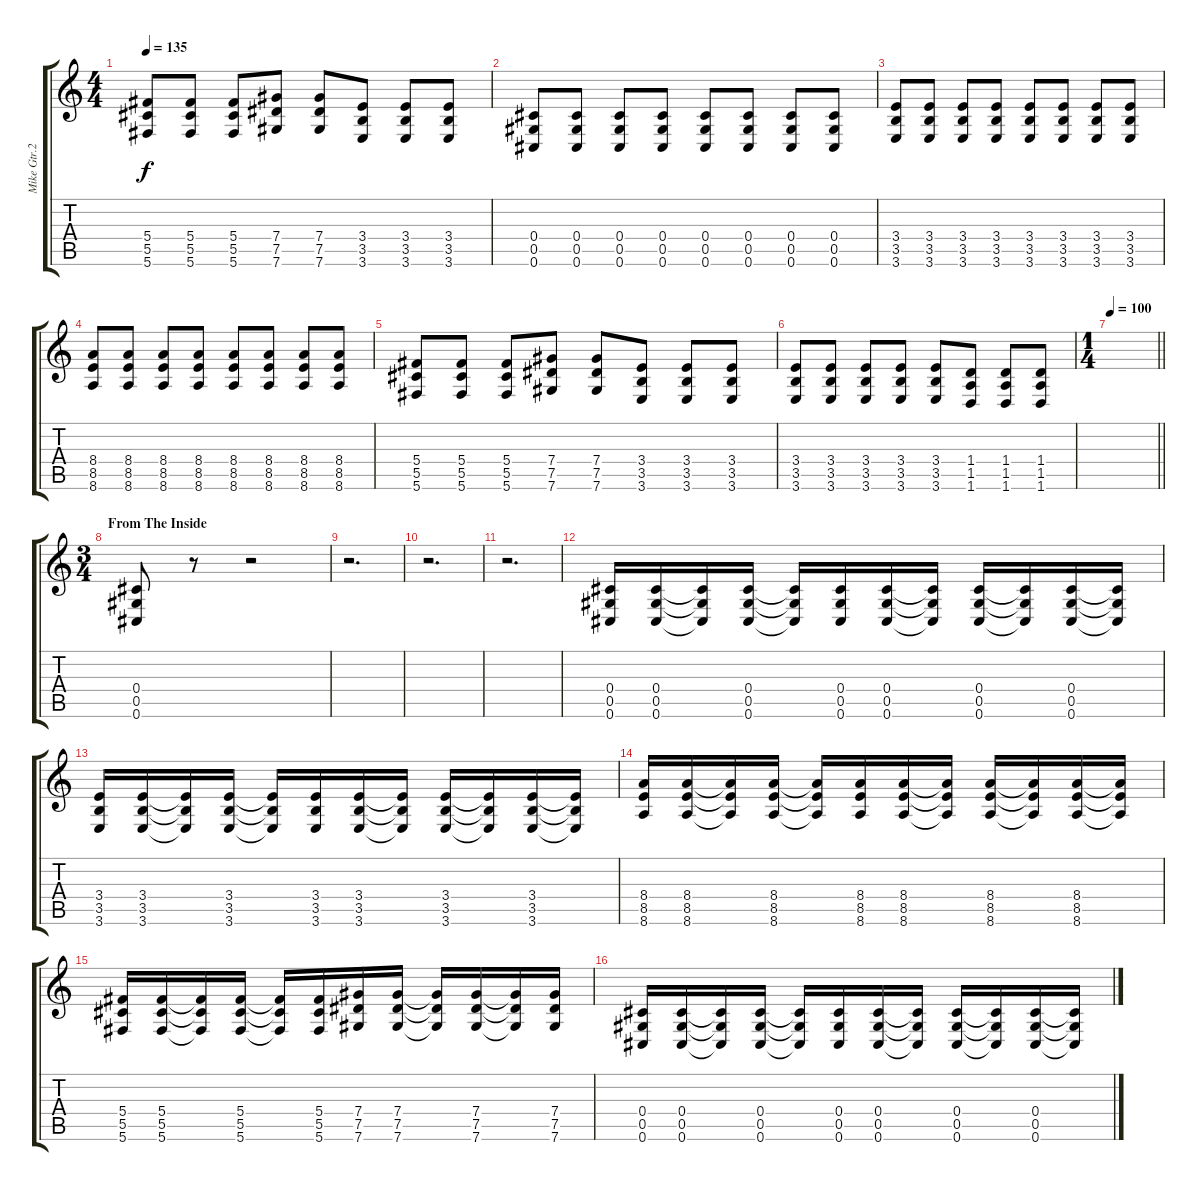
\track ("Mike Gtr.2" "Mike Gtr.2") {instrument distortionguitar}
\staff {score tabs}
\tuning (Eb4 Bb3 Gb3 Db3 Ab2 Db2) {hide}
\ts (4 4)
\tempo 135
\clef g2
\ks c
(5.4 5.5 5.6).8{dy f} (5.4 5.5 5.6).8 (5.4 5.5 5.6).8 (7.4 7.5 7.6).8 (7.4 7.5 7.6).8 (3.4 3.5 3.6).8 (3.4 3.5 3.6).8 (3.4 3.5 3.6).8 |
(0.4 0.5 0.6).8 (0.4 0.5 0.6).8 (0.4 0.5 0.6).8 (0.4 0.5 0.6).8 (0.4 0.5 0.6).8 (0.4 0.5 0.6).8 (0.4 0.5 0.6).8 (0.4 0.5 0.6).8 |
(3.4 3.5 3.6).8 (3.4 3.5 3.6).8 (3.4 3.5 3.6).8 (3.4 3.5 3.6).8 (3.4 3.5 3.6).8 (3.4 3.5 3.6).8 (3.4 3.5 3.6).8 (3.4 3.5 3.6).8 |
(8.4 8.5 8.6).8 (8.4 8.5 8.6).8 (8.4 8.5 8.6).8 (8.4 8.5 8.6).8 (8.4 8.5 8.6).8 (8.4 8.5 8.6).8 (8.4 8.5 8.6).8 (8.4 8.5 8.6).8 |
(5.4 5.5 5.6).8 (5.4 5.5 5.6).8 (5.4 5.5 5.6).8 (7.4 7.5 7.6).8 (7.4 7.5 7.6).8 (3.4 3.5 3.6).8 (3.4 3.5 3.6).8 (3.4 3.5 3.6).8 |
(3.4 3.5 3.6).8 (3.4 3.5 3.6).8 (3.4 3.5 3.6).8 (3.4 3.5 3.6).8 (3.4 3.5 3.6).8 (1.4 1.5 1.6).8 (1.4 1.5 1.6).8 (1.4 1.5 1.6).8 |
\ts (1 4)
\tempo 100
\barLineRight lightlight
|
\ts (3 4)
\section ("" "From The Inside")
(0.4 0.5 0.6).8 r.8 r.2 |
r.2{d} |
r.2{d} |
r.2{d} |
(0.4 0.5 0.6).16 (0.4 0.5 0.6).16 (0.4{t} 0.5{t} 0.6{t}).16 (0.4 0.5 0.6).16 (0.4{t} 0.5{t} 0.6{t}).16 (0.4 0.5 0.6).16 (0.4 0.5 0.6).16 (0.4{t} 0.5{t} 0.6{t}).16 (0.4 0.5 0.6).16 (0.4{t} 0.5{t} 0.6{t}).16 (0.4 0.5 0.6).16 (0.4{t} 0.5{t} 0.6{t}).16 |
(3.4 3.5 3.6).16 (3.4 3.5 3.6).16 (3.4{t} 3.5{t} 3.6{t}).16 (3.4 3.5 3.6).16 (3.4{t} 3.5{t} 3.6{t}).16 (3.4 3.5 3.6).16 (3.4 3.5 3.6).16 (3.4{t} 3.5{t} 3.6{t}).16 (3.4 3.5 3.6).16 (3.4{t} 3.5{t} 3.6{t}).16 (3.4 3.5 3.6).16 (3.4{t} 3.5{t} 3.6{t}).16 |
(8.4 8.5 8.6).16 (8.4 8.5 8.6).16 (8.4{t} 8.5{t} 8.6{t}).16 (8.4 8.5 8.6).16 (8.4{t} 8.5{t} 8.6{t}).16 (8.4 8.5 8.6).16 (8.4 8.5 8.6).16 (8.4{t} 8.5{t} 8.6{t}).16 (8.4 8.5 8.6).16 (8.4{t} 8.5{t} 8.6{t}).16 (8.4 8.5 8.6).16 (8.4{t} 8.5{t} 8.6{t}).16 |
(5.4 5.5 5.6).16 (5.4 5.5 5.6).16 (5.4{t} 5.5{t} 5.6{t}).16 (5.4 5.5 5.6).16 (5.4{t} 5.5{t} 5.6{t}).16 (5.4 5.5 5.6).16 (7.4 7.5 7.6).16 (7.4 7.5 7.6).16 (7.4{t} 7.5{t} 7.6{t}).16 (7.4 7.5 7.6).16 (7.4{t} 7.5{t} 7.6{t}).16 (7.4 7.5 7.6).16 |
(0.4 0.5 0.6).16 (0.4 0.5 0.6).16 (0.4{t} 0.5{t} 0.6{t}).16 (0.4 0.5 0.6).16 (0.4{t} 0.5{t} 0.6{t}).16 (0.4 0.5 0.6).16 (0.4 0.5 0.6).16 (0.4{t} 0.5{t} 0.6{t}).16 (0.4 0.5 0.6).16 (0.4{t} 0.5{t} 0.6{t}).16 (0.4 0.5 0.6).16 (0.4{t} 0.5{t} 0.6{t}).16
